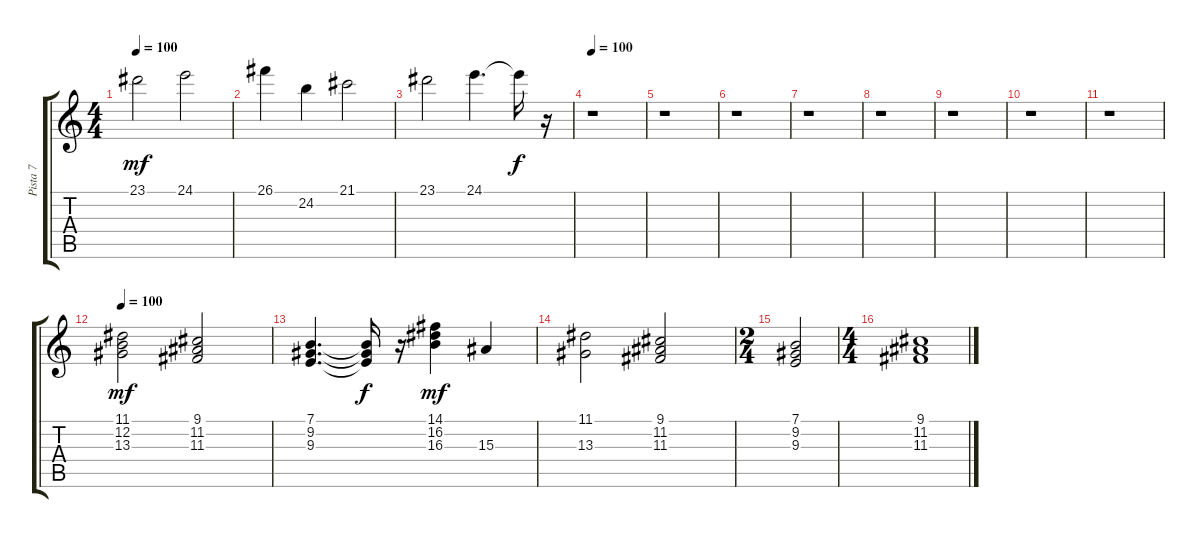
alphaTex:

\track ("Pista 7" "Pista 7") {instrument rockorgan}
\staff {score tabs}
\tuning (E4 B3 G3 D3 A2 E2) {hide}
\ts (4 4)
\tempo 100
\clef g2
\ks c
23.1.2{dy mf} 24.1.2 |
26.1.4 24.2.4 21.1.2 |
23.1.2 24.1.4{d} 24.1{t}.16{dy f} r.16 |
\tempo 100
r.1 |
r.1 |
r.1 |
r.1 |
r.1 |
r.1 |
r.1 |
r.1 |
\tempo 100
(11.1 12.2 13.3).2{dy mf} (9.1 11.2 11.3).2 |
(7.1 9.2 9.3).4{d} (7.1{t} 9.2{t} 9.3{t}).16{dy f} r.16 (14.1 16.2 16.3).4{dy mf} 15.3.4 |
(11.1 13.3).2 (9.1 11.2 11.3).2 |
\ts (2 4)
(7.1 9.2 9.3).2 |
\ts (4 4)
(9.1 11.2 11.3).1
